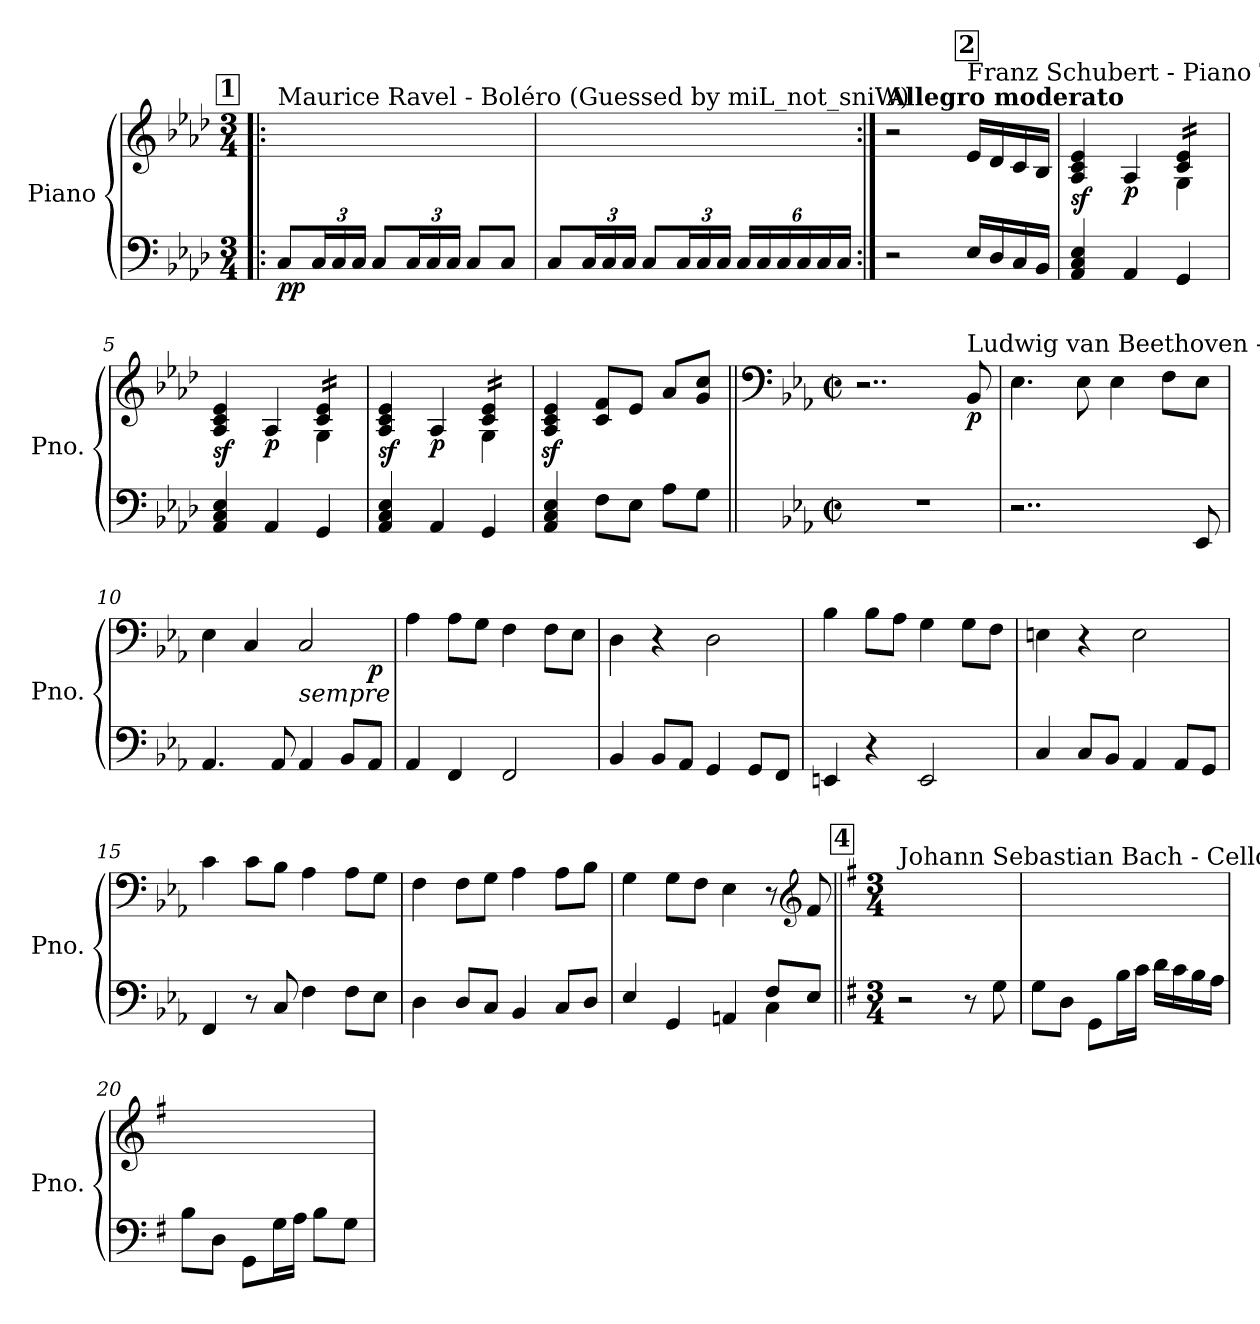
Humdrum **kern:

**kern	**kern	**dynam
*part1	*part1	*part1
*staff2	*staff1	*staff1/2
*I"Piano	*	*
*I'Pno.	*	*
*clefF4	*clefG2	*
*k[b-e-a-d-]	*k[b-e-a-d-]	*
*M3/4	*M3/4	*
*MM80	*MM80	*
!!LO:REH:place=s1:a:B:fs=14:t=1
=1!|:	=1!|:	=1!|:
!	!LO:TX:a:t=Maurice Ravel - Boléro (Guessed by miL_not_sniW)	!
!	!	!LO:DY:b=2
8C/L	2.ryy	pp
*Xbrackettup	*	*
24C/L	.	.
24C/	.	.
24C/JJ	.	.
8C/L	.	.
24C/L	.	.
24C/	.	.
24C/JJ	.	.
8C/L	.	.
8C/J	.	.
=2	=2	=2
8C/L	2.ryy	.
24C/L	.	.
24C/	.	.
24C/JJ	.	.
8C/L	.	.
24C/L	.	.
24C/	.	.
24C/JJ	.	.
24C/LL	.	.
24C/	.	.
24C/	.	.
24C/	.	.
24C/	.	.
24C/JJ	.	.
!!LO:LB:g=z
!!LO:REH:place=s1:a:B:fs=14:t=2:qo=2
=3:|!	=3:|!	=3:|!
!	!LO:TX:a:B:t=Allegro moderato	!
2r	2r	.
*	*MM150	*
!	!LO:TX:a:t=Franz Schubert - Piano Trio No. 2 in Eb Major,	!
16E-/LL	16e-/LL	.
16D-/	16d-/	.
16C/	16c/	.
16BB-/JJ	16B-/JJ	.
=4	=4	=4
*	*^	*
!	!	!	!LO:DY:b
4AA-/ 4C/ 4E-/	4A-/ 4c/ 4e-/	2ryy	sf
!	!	!	!LO:DY:b
4AA-/	4A-/	.	p
*	*tremolo	*	*
4GG/	16c/ 16e-/LL	4G\	.
.	16c/ 16e-/	.	.
.	16c/ 16e-/	.	.
.	16c/ 16e-/JJ	.	.
*	*Xtremolo	*	*
=5	=5	=5	=5
!	!	!	!LO:DY:b
4AA-/ 4C/ 4E-/	4A-/ 4c/ 4e-/	2ryy	sf
!	!	!	!LO:DY:b
4AA-/	4A-/	.	p
*	*tremolo	*	*
4GG/	16c/ 16e-/LL	4G\	.
.	16c/ 16e-/	.	.
.	16c/ 16e-/	.	.
.	16c/ 16e-/JJ	.	.
*	*Xtremolo	*	*
=6	=6	=6	=6
!	!	!	!LO:DY:b
4AA-/ 4C/ 4E-/	4A-/ 4c/ 4e-/	2ryy	sf
!	!	!	!LO:DY:b
4AA-/	4A-/	.	p
*	*tremolo	*	*
4GG/	16c/ 16e-/LL	4G\	.
.	16c/ 16e-/	.	.
.	16c/ 16e-/	.	.
.	16c/ 16e-/JJ	.	.
*	*Xtremolo	*	*
*	*v	*v	*
=7	=7	=7
4AA-/ 4C/ 4E-/	4A-/z< 4c/z< 4e-/z<	.
8F\L	8c/ 8f/L	.
8E-\J	8e-/J	.
8A-\L	8a-/L	.
8G\J	8g/ 8cc/J	.
!!LO:LB:g=z
=8||	=8||	=8||
!!LO:REH:place=s1:a:B:fs=14:t=3
*	*clefF4	*
*k[b-e-a-]	*k[b-e-a-]	*
*M2/2	*M2/2	*
*met(c|)	*met(c|)	*
*	*MM276	*
1r	2..r	.
!	!LO:TX:a:t=Ludwig van Beethoven - Piano Sonata No. 29 in B-flat Major, "Hammerklavier"	!
!	!	!LO:DY:b
.	8BB-/	p
=9	=9	=9
2..r	4.E-\	.
.	8E-\	.
.	4E-\	.
.	8F\L	.
8EE-/	8E-\J	.
=10	=10	=10
*	*^	*
4.AA-/	4E-\	2..ryy	.
.	4C/	.	.
8AA-/	.	.	.
!	!LO:TX:b:i:t=sempre	!	!
4AA-/	2C/	.	.
8BB-/L	.	.	.
!	!	!	!LO:DY:b
8AA-/J	.	8ryy	p
*	*v	*v	*
=11	=11	=11
4AA-/	4A-\	.
4FF/	8A-\L	.
.	8G\J	.
2FF/	4F\	.
.	8F\L	.
.	8E-\J	.
=12	=12	=12
4BB-/	4D\	.
8BB-/L	4r	.
8AA-/J	.	.
4GG/	2D\	.
8GG/L	.	.
8FF/J	.	.
=13	=13	=13
4EEn/	4B-\	.
4r	8B-\L	.
.	8A-\J	.
2EE/	4G\	.
.	8G\L	.
.	8F\J	.
=14	=14	=14
4C/	4En\	.
8C/L	4r	.
8BB-/J	.	.
4AA-/	2E\	.
8AA-/L	.	.
8GG/J	.	.
!!LO:LB:g=z
=15	=15	=15
4FF/	4c\	.
8r	8c\L	.
8C/	8B-\J	.
4F\	4A-\	.
8F\L	8A-\L	.
8E-\J	8G\J	.
=16	=16	=16
4D\	4F\	.
8D/L	8F\L	.
8C/J	8G\J	.
4BB-/	4A-\	.
8C/L	8A-\L	.
8D/J	8B-\J	.
=17	=17	=17
*^	*	*
4E-/	2.ryy	4G\	.
4GG/	.	8G\L	.
.	.	8F\J	.
4AAn/	.	4E-\	.
4C\	8F/L	8r	.
*	*	*clefG2	*
.	8E-/J	8f/	.
*v	*v	*	*
!!LO:LB:g=z
!!LO:REH:place=s1:a:B:fs=14:t=4
=18||	=18||	=18||
*k[f#]	*k[f#]	*
*M3/4	*M3/4	*
*^	*	*
!	!	!LO:TX:a:t=Johann Sebastian Bach - Cello Suite No. 1 in G Major, III. Courante (Guessed by Ivan P)	!
*v	*v	*	*
2r	2.ryy	.
8r	.	.
*	*MM120	*
8G\	.	.
=19	=19	=19
8G\L	2.ryy	.
8D\J	.	.
8GG/L	.	.
16B\L	.	.
16c\JJ	.	.
16d\LL	.	.
16c\	.	.
16B\	.	.
16A\JJ	.	.
=20	=20	=20
8B\L	2.ryy	.
8D\J	.	.
8GG/L	.	.
16G\L	.	.
16A\JJ	.	.
8B\L	.	.
8G\J	.	.
=	=	=
*-	*-	*-
